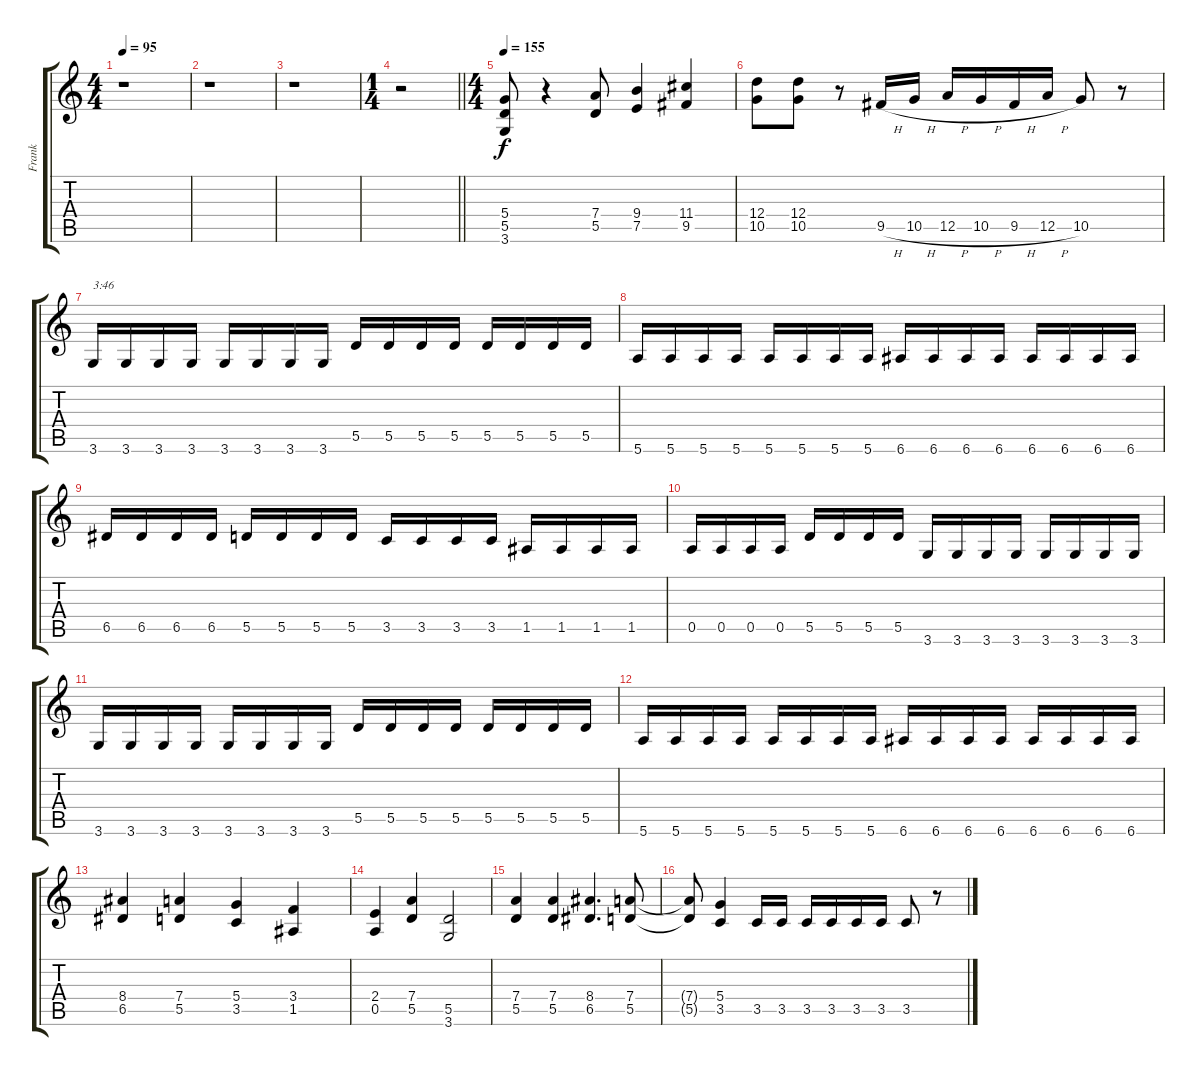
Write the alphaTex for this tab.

\track ("Frank" "Frank") {instrument distortionguitar}
\staff {score tabs}
\tuning (E4 B3 G3 D3 A2 E2) {hide}
\ts (4 4)
\tempo 95
\clef g2
\ks c
r.1{dy f} |
r.1 |
r.1 |
\ts (1 4)
\barLineRight lightlight
r.2 |
\ts (4 4)
\tempo 155
(5.4 5.5 3.6).8 r.4 (7.4 5.5).8 (9.4 7.5).4 (11.4 9.5).4 |
(12.4 10.5).8 (12.4 10.5).8 r.8 9.5{h}.16 10.5{h}.16 12.5{h}.16 10.5{h}.16 9.5{h}.16 12.5{h}.16 10.5.8 r.8 |
3.6.16{txt "3:46"} 3.6.16 3.6.16 3.6.16 3.6.16 3.6.16 3.6.16 3.6.16 5.5.16 5.5.16 5.5.16 5.5.16 5.5.16 5.5.16 5.5.16 5.5.16 |
5.6.16 5.6.16 5.6.16 5.6.16 5.6.16 5.6.16 5.6.16 5.6.16 6.6.16 6.6.16 6.6.16 6.6.16 6.6.16 6.6.16 6.6.16 6.6.16 |
6.5.16 6.5.16 6.5.16 6.5.16 5.5.16 5.5.16 5.5.16 5.5.16 3.5.16 3.5.16 3.5.16 3.5.16 1.5.16 1.5.16 1.5.16 1.5.16 |
0.5.16 0.5.16 0.5.16 0.5.16 5.5.16 5.5.16 5.5.16 5.5.16 3.6.16 3.6.16 3.6.16 3.6.16 3.6.16 3.6.16 3.6.16 3.6.16 |
3.6.16 3.6.16 3.6.16 3.6.16 3.6.16 3.6.16 3.6.16 3.6.16 5.5.16 5.5.16 5.5.16 5.5.16 5.5.16 5.5.16 5.5.16 5.5.16 |
5.6.16 5.6.16 5.6.16 5.6.16 5.6.16 5.6.16 5.6.16 5.6.16 6.6.16 6.6.16 6.6.16 6.6.16 6.6.16 6.6.16 6.6.16 6.6.16 |
(8.4 6.5).4 (7.4 5.5).4 (5.4 3.5).4 (3.4 1.5).4 |
(2.4 0.5).4 (7.4 5.5).4 (5.5 3.6).2 |
(7.4 5.5).4 (7.4 5.5).4 (8.4 6.5).4{d} (7.4 5.5).8 |
(7.4{t} 5.5{t}).8 (5.4 3.5).4 3.5.16 3.5.16 3.5.16 3.5.16 3.5.16 3.5.16 3.5.8 r.8
